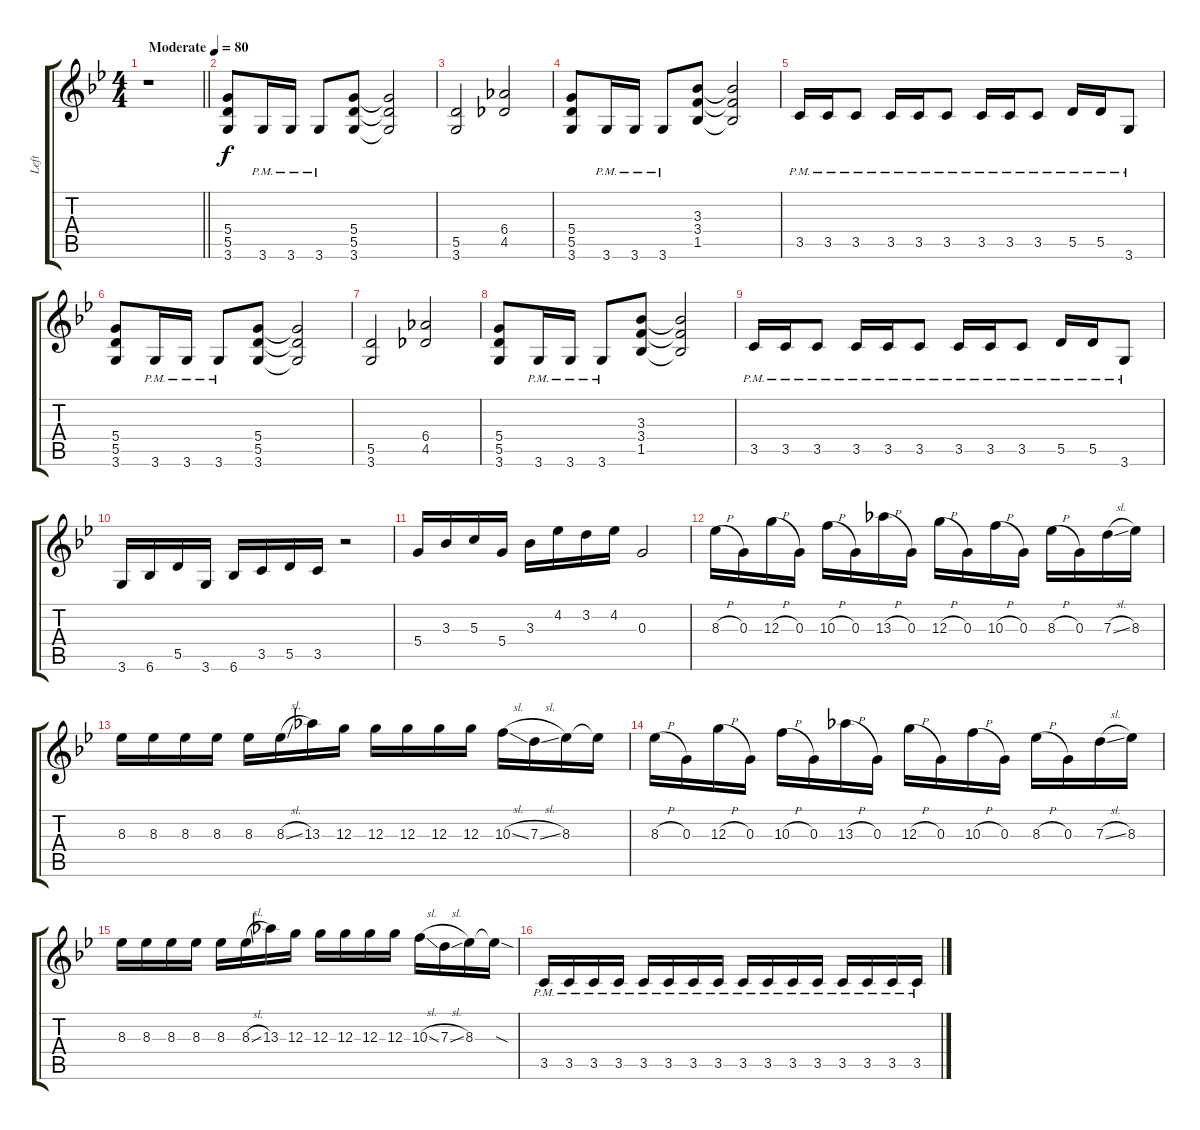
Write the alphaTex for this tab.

\track ("Left" "Left") {instrument distortionguitar}
\staff {score tabs}
\tuning (E4 B3 G3 D3 A2 E2) {hide}
\ts (4 4)
\tempo (80 "Moderate")
\clef g2
\barLineRight lightlight
\ks gminor
r.1{dy f instrument distortionguitar} |
(5.4 5.5 3.6).8 3.6{pm}.16 3.6{pm}.16 3.6{pm}.8 (5.4 5.5 3.6).8 (5.4{t} 5.5{t} 3.6{t}).2 |
(5.5 3.6).2 (6.4 4.5).2 |
(5.4 5.5 3.6).8 3.6{pm}.16 3.6{pm}.16 3.6{pm}.8 (3.3 3.4 1.5).8 (3.3{t} 3.4{t} 1.5{t}).2 |
3.5{pm}.16 3.5{pm}.16 3.5{pm}.8 3.5{pm}.16 3.5{pm}.16 3.5{pm}.8 3.5{pm}.16 3.5{pm}.16 3.5{pm}.8 5.5{pm}.16 5.5{pm}.16 3.6{pm}.8 |
(5.4 5.5 3.6).8 3.6{pm}.16 3.6{pm}.16 3.6{pm}.8 (5.4 5.5 3.6).8 (5.4{t} 5.5{t} 3.6{t}).2 |
(5.5 3.6).2 (6.4 4.5).2 |
(5.4 5.5 3.6).8 3.6{pm}.16 3.6{pm}.16 3.6{pm}.8 (3.3 3.4 1.5).8 (3.3{t} 3.4{t} 1.5{t}).2 |
3.5{pm}.16 3.5{pm}.16 3.5{pm}.8 3.5{pm}.16 3.5{pm}.16 3.5{pm}.8 3.5{pm}.16 3.5{pm}.16 3.5{pm}.8 5.5{pm}.16 5.5{pm}.16 3.6{pm}.8 |
3.6.16 6.6.16 5.5.16 3.6.16 6.6.16 3.5.16 5.5.16 3.5.16 r.2 |
5.4.16 3.3.16 5.3.16 5.4.16 3.3.16 4.2.16 3.2.16 4.2.16 0.3.2 |
8.3{h}.16 0.3.16 12.3{h}.16 0.3.16 10.3{h}.16 0.3.16 13.3{h}.16 0.3.16 12.3{h}.16 0.3.16 10.3{h}.16 0.3.16 8.3{h}.16 0.3.16 7.3{sl}.16 8.3.16 |
8.3.16 8.3.16 8.3.16 8.3.16 8.3.16 8.3{sl}.16 13.3.16 12.3.16 12.3.16 12.3.16 12.3.16 12.3.16 10.3{sl}.16 7.3{sl}.16 8.3.16 8.3{t}.16 |
8.3{h}.16 0.3.16 12.3{h}.16 0.3.16 10.3{h}.16 0.3.16 13.3{h}.16 0.3.16 12.3{h}.16 0.3.16 10.3{h}.16 0.3.16 8.3{h}.16 0.3.16 7.3{sl}.16 8.3.16 |
8.3.16 8.3.16 8.3.16 8.3.16 8.3.16 8.3{sl}.16 13.3.16 12.3.16 12.3.16 12.3.16 12.3.16 12.3.16 10.3{sl}.16 7.3{sl}.16 8.3.16 8.3{sod t}.16 |
3.5{pm}.16 3.5{pm}.16 3.5{pm}.16 3.5{pm}.16 3.5{pm}.16 3.5{pm}.16 3.5{pm}.16 3.5{pm}.16 3.5{pm}.16 3.5{pm}.16 3.5{pm}.16 3.5{pm}.16 3.5{pm}.16 3.5{pm}.16 3.5{pm}.16 3.5{pm}.16
